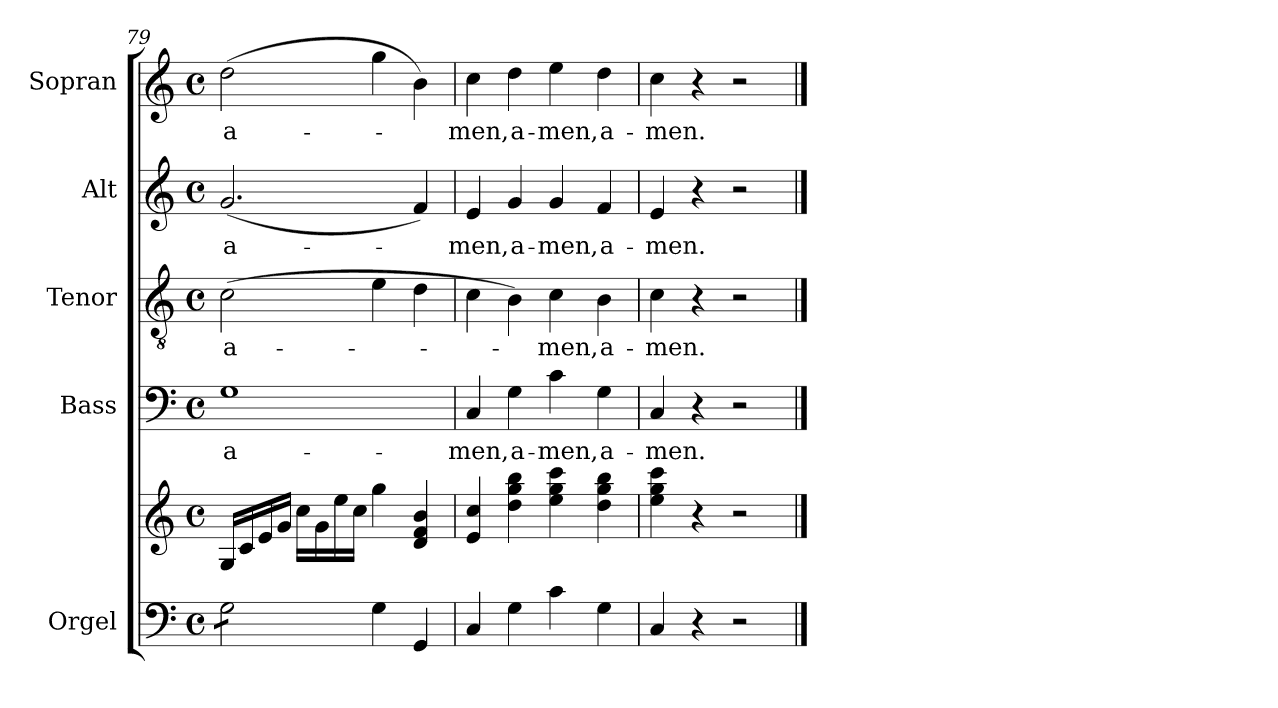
**kern	**kern	**kern	**text	**kern	**text	**kern	**text	**kern	**text
*part5	*part5	*part4	*part4	*part3	*part3	*part2	*part2	*part1	*part1
*staff6	*staff5	*staff4	*staff4	*staff3	*staff3	*staff2	*staff2	*staff1	*staff1
*I"Orgel	*	*I"Bass	*	*I"Tenor	*	*I"Alt	*	*I"Sopran	*
*I'Org.	*	*I'B.	*	*I'T.	*	*I'A.	*	*I'S.	*
*clefF4	*clefG2	*clefF4	*	*clefGv2	*	*clefG2	*	*clefG2	*
*k[]	*k[]	*k[]	*	*k[]	*	*k[]	*	*k[]	*
*C:	*C:	*C:	*	*C:	*	*C:	*	*C:	*
*M4/4	*M4/4	*M4/4	*	*M4/4	*	*M4/4	*	*M4/4	*
*met(c)	*met(c)	*met(c)	*	*met(c)	*	*met(c)	*	*met(c)	*
=79	=79	=79	=79	=79	=79	=79	=79	=79	=79
!	!	!	!LO:LY:b	!	!LO:LY:b	!	!LO:LY:b	!	!LO:LY:b
*tremolo	*	*	*	*	*	*	*	*	*
8G\L	16G/LL	1G	a-	(>2c\	a-	(<2.g/	a-	(>2dd\	a-
.	16c/	.	.	.	.	.	.	.	.
8G\	16e/	.	.	.	.	.	.	.	.
.	16g/JJ	.	.	.	.	.	.	.	.
8G\	16cc\LL	.	.	.	.	.	.	.	.
.	16g\	.	.	.	.	.	.	.	.
8G\J	16ee\	.	.	.	.	.	.	.	.
*Xtremolo	*	*	*	*	*	*	*	*	*
.	16cc\JJ	.	.	.	.	.	.	.	.
4G\	4gg\	.	.	4e\	.	.	.	4gg\	.
4GG/	4d/ 4f/ 4b/	.	.	4d\	.	4f/)	.	4b\)	.
=80	=80	=80	=80	=80	=80	=80	=80	=80	=80
!	!	!	!LO:LY:b	!	!	!	!LO:LY:b	!	!LO:LY:b
4C/	4e/ 4cc/	4C/	-men,	4c\	.	4e/	-men,	4cc\	-men,
!	!	!	!LO:LY:b	!	!	!	!LO:LY:b	!	!LO:LY:b
4G\	4dd\ 4gg\ 4bb\	4G\	a-	4B\)	.	4g/	a-	4dd\	a-
!	!	!	!LO:LY:b	!	!LO:LY:b	!	!LO:LY:b	!	!LO:LY:b
4c\	4ee\ 4gg\ 4ccc\	4c\	-men,	4c\	-men,	4g/	-men,	4ee\	-men,
!	!	!	!LO:LY:b	!	!LO:LY:b	!	!LO:LY:b	!	!LO:LY:b
4G\	4dd\ 4gg\ 4bb\	4G\	a-	4B\	a-	4f/	a-	4dd\	a-
=81	=81	=81	=81	=81	=81	=81	=81	=81	=81
!	!	!	!LO:LY:b	!	!LO:LY:b	!	!LO:LY:b	!	!LO:LY:b
4C/	4ee\ 4gg\ 4ccc\	4C/	-men.	4c\	-men.	4e/	-men.	4cc\	-men.
4r	4r	4r	.	4r	.	4r	.	4r	.
2r	2r	2r	.	2r	.	2r	.	2r	.
==	==	==	==	==	==	==	==	==	==
*-	*-	*-	*-	*-	*-	*-	*-	*-	*-
